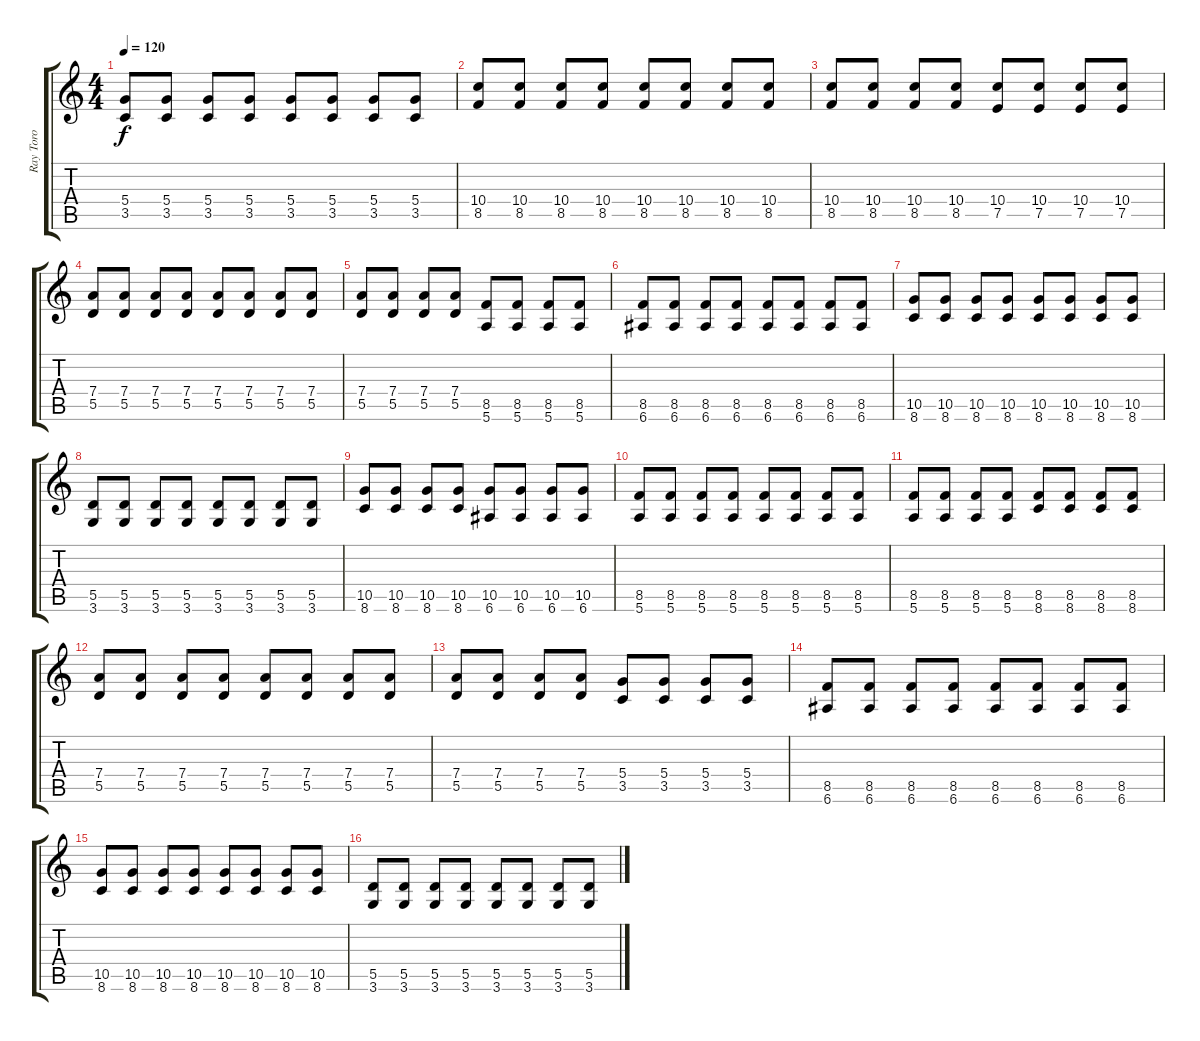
\track ("Ray Toro" "Ray Toro") {instrument overdrivenguitar}
\staff {score tabs}
\tuning (E4 B3 G3 D3 A2 E2) {hide}
\ts (4 4)
\tempo 120
\clef g2
\ks c
(5.4 3.5).8{dy f} (5.4 3.5).8 (5.4 3.5).8 (5.4 3.5).8 (5.4 3.5).8 (5.4 3.5).8 (5.4 3.5).8 (5.4 3.5).8 |
(10.4 8.5).8 (10.4 8.5).8 (10.4 8.5).8 (10.4 8.5).8 (10.4 8.5).8 (10.4 8.5).8 (10.4 8.5).8 (10.4 8.5).8 |
(10.4 8.5).8 (10.4 8.5).8 (10.4 8.5).8 (10.4 8.5).8 (10.4 7.5).8 (10.4 7.5).8 (10.4 7.5).8 (10.4 7.5).8 |
(7.4 5.5).8 (7.4 5.5).8 (7.4 5.5).8 (7.4 5.5).8 (7.4 5.5).8 (7.4 5.5).8 (7.4 5.5).8 (7.4 5.5).8 |
(7.4 5.5).8 (7.4 5.5).8 (7.4 5.5).8 (7.4 5.5).8 (8.5 5.6).8 (8.5 5.6).8 (8.5 5.6).8 (8.5 5.6).8 |
(8.5 6.6).8 (8.5 6.6).8 (8.5 6.6).8 (8.5 6.6).8 (8.5 6.6).8 (8.5 6.6).8 (8.5 6.6).8 (8.5 6.6).8 |
(10.5 8.6).8 (10.5 8.6).8 (10.5 8.6).8 (10.5 8.6).8 (10.5 8.6).8 (10.5 8.6).8 (10.5 8.6).8 (10.5 8.6).8 |
(5.5 3.6).8 (5.5 3.6).8 (5.5 3.6).8 (5.5 3.6).8 (5.5 3.6).8 (5.5 3.6).8 (5.5 3.6).8 (5.5 3.6).8 |
(10.5 8.6).8 (10.5 8.6).8 (10.5 8.6).8 (10.5 8.6).8 (10.5 6.6).8 (10.5 6.6).8 (10.5 6.6).8 (10.5 6.6).8 |
(8.5 5.6).8 (8.5 5.6).8 (8.5 5.6).8 (8.5 5.6).8 (8.5 5.6).8 (8.5 5.6).8 (8.5 5.6).8 (8.5 5.6).8 |
(8.5 5.6).8 (8.5 5.6).8 (8.5 5.6).8 (8.5 5.6).8 (8.5 8.6).8 (8.5 8.6).8 (8.5 8.6).8 (8.5 8.6).8 |
(7.4 5.5).8 (7.4 5.5).8 (7.4 5.5).8 (7.4 5.5).8 (7.4 5.5).8 (7.4 5.5).8 (7.4 5.5).8 (7.4 5.5).8 |
(7.4 5.5).8 (7.4 5.5).8 (7.4 5.5).8 (7.4 5.5).8 (5.4 3.5).8 (5.4 3.5).8 (5.4 3.5).8 (5.4 3.5).8 |
(8.5 6.6).8 (8.5 6.6).8 (8.5 6.6).8 (8.5 6.6).8 (8.5 6.6).8 (8.5 6.6).8 (8.5 6.6).8 (8.5 6.6).8 |
(10.5 8.6).8 (10.5 8.6).8 (10.5 8.6).8 (10.5 8.6).8 (10.5 8.6).8 (10.5 8.6).8 (10.5 8.6).8 (10.5 8.6).8 |
(5.5 3.6).8 (5.5 3.6).8 (5.5 3.6).8 (5.5 3.6).8 (5.5 3.6).8 (5.5 3.6).8 (5.5 3.6).8 (5.5 3.6).8
